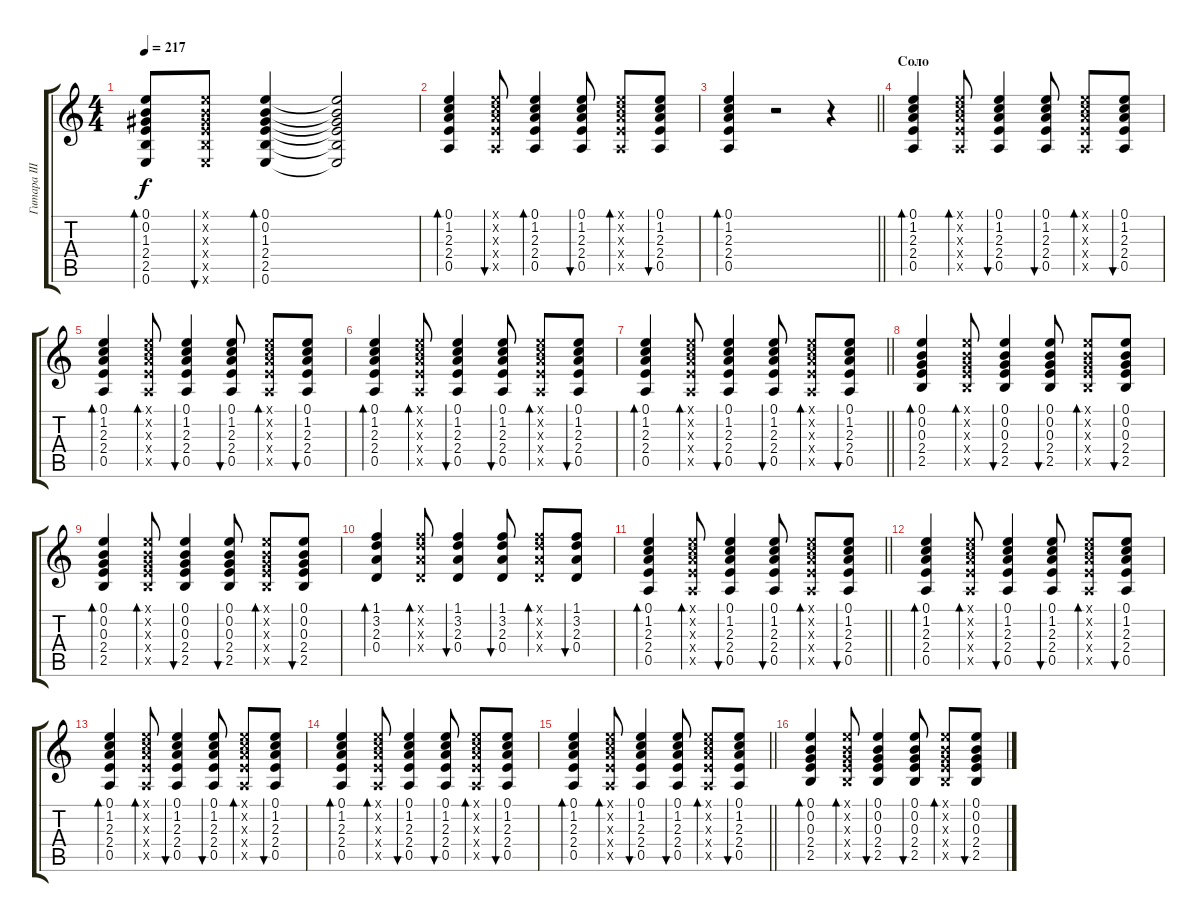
\track ("Гитара III" "Гитара III") {instrument acousticguitarsteel}
\staff {score tabs}
\tuning (E4 B3 G3 D3 A2 E2) {hide}
\ts (4 4)
\tempo 217
\clef g2
\ks c
(0.1 0.2 1.3 2.4 2.5 0.6).8{bd 60 dy f} (0.1{x} 0.2{x} 1.3{x} 2.4{x} 2.5{x} 0.6{x}).8{bu 60} (0.1 0.2 1.3 2.4 2.5 0.6).4{bd 60} (0.1{t} 0.2{t} 1.3{t} 2.4{t} 2.5{t} 0.6{t}).2 |
(0.1 1.2 2.3 2.4 0.5).4{bd 60} (0.1{x} 1.2{x} 2.3{x} 2.4{x} 0.5{x}).8{bu 60} (0.1 1.2 2.3 2.4 0.5).4{bd 60} (0.1 1.2 2.3 2.4 0.5).8{bu 60} (0.1{x} 1.2{x} 2.3{x} 2.4{x} 0.5{x}).8{bd 60} (0.1 1.2 2.3 2.4 0.5).8{bu 60} |
\barLineRight lightlight
(0.1 1.2 2.3 2.4 0.5).4{bd 60} r.2 r.4 |
\section ("" "Соло")
(0.1 1.2 2.3 2.4 0.5).4{bd 60} (0.1{x} 1.2{x} 2.3{x} 2.4{x} 0.5{x}).8{bd 60} (0.1 1.2 2.3 2.4 0.5).4{bu 60} (0.1 1.2 2.3 2.4 0.5).8{bu 60} (0.1{x} 1.2{x} 2.3{x} 2.4{x} 0.5{x}).8{bd 60} (0.1 1.2 2.3 2.4 0.5).8{bu 60} |
(0.1 1.2 2.3 2.4 0.5).4{bd 60} (0.1{x} 1.2{x} 2.3{x} 2.4{x} 0.5{x}).8{bd 60} (0.1 1.2 2.3 2.4 0.5).4{bu 60} (0.1 1.2 2.3 2.4 0.5).8{bu 60} (0.1{x} 1.2{x} 2.3{x} 2.4{x} 0.5{x}).8{bd 60} (0.1 1.2 2.3 2.4 0.5).8{bu 60} |
(0.1 1.2 2.3 2.4 0.5).4{bd 60} (0.1{x} 1.2{x} 2.3{x} 2.4{x} 0.5{x}).8{bd 60} (0.1 1.2 2.3 2.4 0.5).4{bu 60} (0.1 1.2 2.3 2.4 0.5).8{bu 60} (0.1{x} 1.2{x} 2.3{x} 2.4{x} 0.5{x}).8{bd 60} (0.1 1.2 2.3 2.4 0.5).8{bu 60} |
\barLineRight lightlight
(0.1 1.2 2.3 2.4 0.5).4{bd 60} (0.1{x} 1.2{x} 2.3{x} 2.4{x} 0.5{x}).8{bd 60} (0.1 1.2 2.3 2.4 0.5).4{bu 60} (0.1 1.2 2.3 2.4 0.5).8{bu 60} (0.1{x} 1.2{x} 2.3{x} 2.4{x} 0.5{x}).8{bd 60} (0.1 1.2 2.3 2.4 0.5).8{bu 60} |
(0.1 0.2 0.3 2.4 2.5).4{bd 60} (0.1{x} 0.2{x} 0.3{x} 2.4{x} 2.5{x}).8{bd 60} (0.1 0.2 0.3 2.4 2.5).4{bu 60} (0.1 0.2 0.3 2.4 2.5).8{bu 60} (0.1{x} 0.2{x} 0.3{x} 2.4{x} 2.5{x}).8{bd 60} (0.1 0.2 0.3 2.4 2.5).8{bu 60} |
(0.1 0.2 0.3 2.4 2.5).4{bd 60} (0.1{x} 0.2{x} 0.3{x} 2.4{x} 2.5{x}).8{bd 60} (0.1 0.2 0.3 2.4 2.5).4{bu 60} (0.1 0.2 0.3 2.4 2.5).8{bu 60} (0.1{x} 0.2{x} 0.3{x} 2.4{x} 2.5{x}).8{bd 60} (0.1 0.2 0.3 2.4 2.5).8{bu 60} |
(1.1 3.2 2.3 0.4).4{bd 60} (1.1{x} 3.2{x} 2.3{x} 0.4{x}).8{bd 60} (1.1 3.2 2.3 0.4).4{bu 60} (1.1 3.2 2.3 0.4).8{bu 60} (1.1{x} 3.2{x} 2.3{x} 0.4{x}).8{bd 60} (1.1 3.2 2.3 0.4).8{bu 60} |
\barLineRight lightlight
(0.1 1.2 2.3 2.4 0.5).4{bd 60} (0.1{x} 1.2{x} 2.3{x} 2.4{x} 0.5{x}).8{bd 60} (0.1 1.2 2.3 2.4 0.5).4{bu 60} (0.1 1.2 2.3 2.4 0.5).8{bu 60} (0.1{x} 1.2{x} 2.3{x} 2.4{x} 0.5{x}).8{bd 60} (0.1 1.2 2.3 2.4 0.5).8{bu 60} |
(0.1 1.2 2.3 2.4 0.5).4{bd 60} (0.1{x} 1.2{x} 2.3{x} 2.4{x} 0.5{x}).8{bd 60} (0.1 1.2 2.3 2.4 0.5).4{bu 60} (0.1 1.2 2.3 2.4 0.5).8{bu 60} (0.1{x} 1.2{x} 2.3{x} 2.4{x} 0.5{x}).8{bd 60} (0.1 1.2 2.3 2.4 0.5).8{bu 60} |
(0.1 1.2 2.3 2.4 0.5).4{bd 60} (0.1{x} 1.2{x} 2.3{x} 2.4{x} 0.5{x}).8{bd 60} (0.1 1.2 2.3 2.4 0.5).4{bu 60} (0.1 1.2 2.3 2.4 0.5).8{bu 60} (0.1{x} 1.2{x} 2.3{x} 2.4{x} 0.5{x}).8{bd 60} (0.1 1.2 2.3 2.4 0.5).8{bu 60} |
(0.1 1.2 2.3 2.4 0.5).4{bd 60} (0.1{x} 1.2{x} 2.3{x} 2.4{x} 0.5{x}).8{bd 60} (0.1 1.2 2.3 2.4 0.5).4{bu 60} (0.1 1.2 2.3 2.4 0.5).8{bu 60} (0.1{x} 1.2{x} 2.3{x} 2.4{x} 0.5{x}).8{bd 60} (0.1 1.2 2.3 2.4 0.5).8{bu 60} |
\barLineRight lightlight
(0.1 1.2 2.3 2.4 0.5).4{bd 60} (0.1{x} 1.2{x} 2.3{x} 2.4{x} 0.5{x}).8{bd 60} (0.1 1.2 2.3 2.4 0.5).4{bu 60} (0.1 1.2 2.3 2.4 0.5).8{bu 60} (0.1{x} 1.2{x} 2.3{x} 2.4{x} 0.5{x}).8{bd 60} (0.1 1.2 2.3 2.4 0.5).8{bu 60} |
(0.1 0.2 0.3 2.4 2.5).4{bd 60} (0.1{x} 0.2{x} 0.3{x} 2.4{x} 2.5{x}).8{bd 60} (0.1 0.2 0.3 2.4 2.5).4{bu 60} (0.1 0.2 0.3 2.4 2.5).8{bu 60} (0.1{x} 0.2{x} 0.3{x} 2.4{x} 2.5{x}).8{bd 60} (0.1 0.2 0.3 2.4 2.5).8{bu 60}
